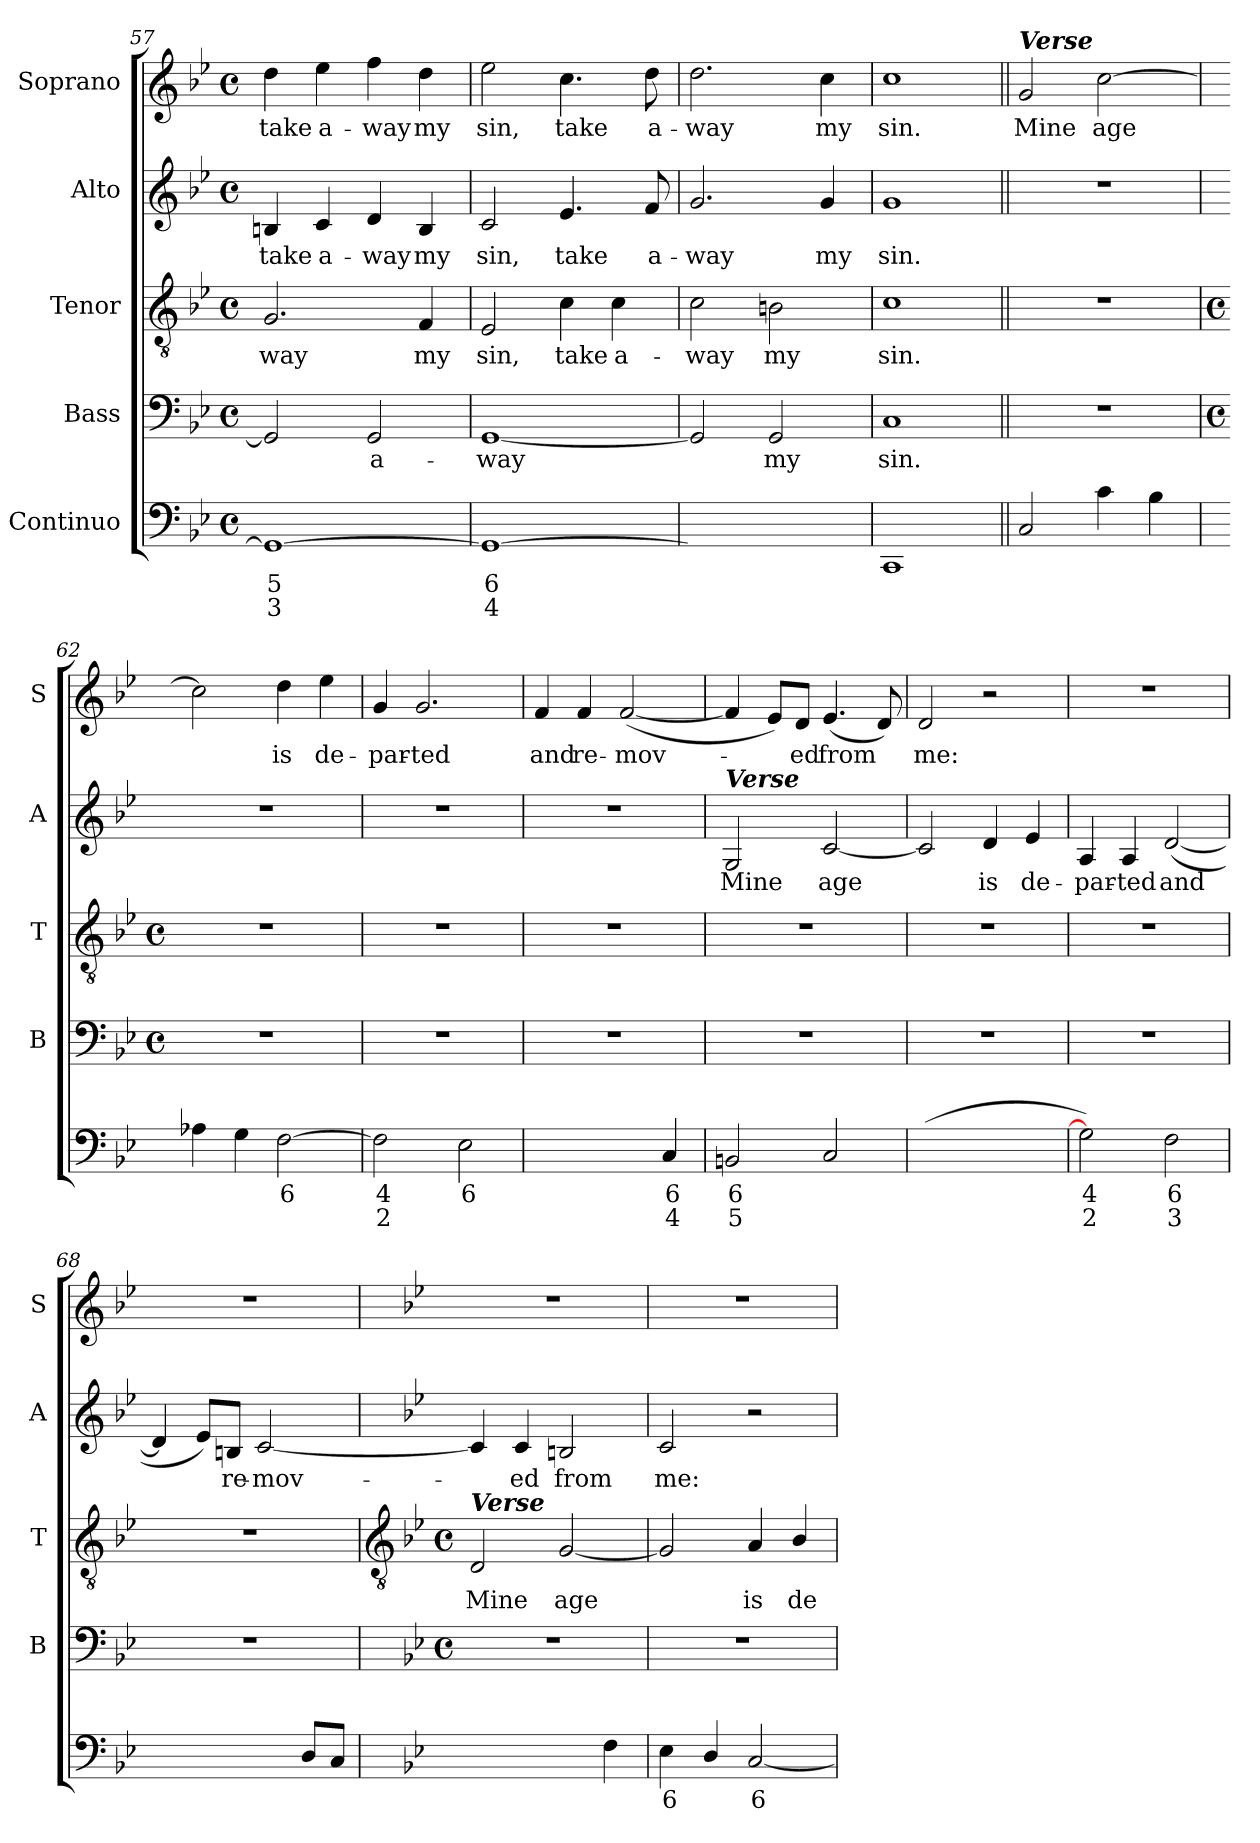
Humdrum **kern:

**kern	**text	**text	**kern	**text	**kern	**text	**kern	**text	**kern	**text
*part5	*part5	*part5	*part4	*part4	*part3	*part3	*part2	*part2	*part1	*part1
*staff5	*staff5	*staff5	*staff4	*staff4	*staff3	*staff3	*staff2	*staff2	*staff1	*staff1
*I"Continuo	*	*	*I"Bass	*	*I"Tenor	*	*I"Alto	*	*I"Soprano	*
*	*	*	*I'B	*	*I'T	*	*I'A	*	*I'S	*
*clefF4	*	*	*clefF4	*	*clefGv2	*	*clefG2	*	*clefG2	*
*k[b-e-]	*	*	*k[b-e-]	*	*k[b-e-]	*	*k[b-e-]	*	*k[b-e-]	*
*B-:	*	*	*B-:	*	*B-:	*	*B-:	*	*B-:	*
*M4/4	*	*	*M4/4	*	*M4/4	*	*M4/4	*	*M4/4	*
*met(c)	*	*	*met(c)	*	*met(c)	*	*met(c)	*	*met(c)	*
=57	=57	=57	=57	=57	=57	=57	=57	=57	=57	=57
!	!LO:LY:b	!LO:LY:b	!	!	!	!LO:LY:b	!	!LO:LY:b	!	!LO:LY:b
1GG\_	5	3	2GG]	.	2.G	-way	4Bn	take	4dd	take
!	!	!	!	!	!	!	!	!LO:LY:b	!	!LO:LY:b
.	.	.	.	.	.	.	4c	a-	4ee-	a-
!	!	!	!	!LO:LY:b	!	!	!	!LO:LY:b	!	!LO:LY:b
.	.	.	2GG	a-	.	.	4d	-way	4ff	-way
!	!	!	!	!	!	!LO:LY:b	!	!LO:LY:b	!	!LO:LY:b
.	.	.	.	.	4F	my	4B	my	4dd	my
=58	=58	=58	=58	=58	=58	=58	=58	=58	=58	=58
!	!LO:LY:b	!LO:LY:b	!	!LO:LY:b	!	!LO:LY:b	!	!LO:LY:b	!	!LO:LY:b
1GG\_	6	4	[1GG	-way	2E-	sin,	2c	sin,	2ee-	sin,
!	!	!	!	!	!	!LO:LY:b	!	!LO:LY:b	!	!LO:LY:b
.	.	.	.	.	4c	take	4.e-	take	4.cc	take
!	!	!	!	!	!	!LO:LY:b	!	!	!	!
.	.	.	.	.	4c	a-	.	.	.	.
!	!	!	!	!	!	!	!	!LO:LY:b	!	!LO:LY:b
.	.	.	.	.	.	.	8f	a-	8dd	a-
=59	=59	=59	=59	=59	=59	=59	=59	=59	=59	=59
!	!LO:LY:b	!LO:LY:b	!	!	!	!LO:LY:b	!	!LO:LY:b	!	!LO:LY:b
2GGyy_	5	4	2GG]	.	2c	-way	2.g	-way	2.dd	-way
!	!LO:LY:b	!	!	!LO:LY:b	!	!LO:LY:b	!	!	!	!
2GGyy]	3	.	2GG	my	2Bn	my	.	.	.	.
!	!	!	!	!	!	!	!	!LO:LY:b	!	!LO:LY:b
.	.	.	.	.	.	.	4g	my	4cc	my
=60	=60	=60	=60	=60	=60	=60	=60	=60	=60	=60
!	!	!	!	!LO:LY:b	!	!LO:LY:b	!	!LO:LY:b	!	!LO:LY:b
1CC	.	.	1C	sin.	1c	sin.	1g	sin.	1cc	sin.
=61||	=61||	=61||	=61||	=61||	=61||	=61||	=61||	=61||	=61||	=61||
!	!	!	!	!	!	!	!	!	!LO:TX:a:Bi:t=Verse	!
!	!	!	!	!	!	!	!	!	!	!LO:LY:b
2C	.	.	1r	.	1r	.	1r	.	2g	Mine
!	!	!	!	!	!	!	!	!	!	!LO:LY:b
4c	.	.	.	.	.	.	.	.	[2cc	age
4B-	.	.	.	.	.	.	.	.	.	.
!!LO:LB:g=z
=62	=62	=62	=62	=62	=62	=62	=62	=62	=62	=62
*	*	*	*M4/4	*	*M4/4	*	*	*	*	*
*	*	*	*met(c)	*	*met(c)	*	*	*	*	*
4A-X	.	.	1r	.	1r	.	1r	.	2cc]	.
4G	.	.	.	.	.	.	.	.	.	.
!	!LO:LY:b	!	!	!	!	!	!	!	!	!LO:LY:b
[2F	6	.	.	.	.	.	.	.	4dd	is
!	!	!	!	!	!	!	!	!	!	!LO:LY:b
.	.	.	.	.	.	.	.	.	4ee-	de-
=63	=63	=63	=63	=63	=63	=63	=63	=63	=63	=63
!	!LO:LY:b	!LO:LY:b	!	!	!	!	!	!	!	!LO:LY:b
2F]	4	2	1r	.	1r	.	1r	.	4g	-par-
!	!	!	!	!	!	!	!	!	!	!LO:LY:b
.	.	.	.	.	.	.	.	.	2.g	-ted
!	!LO:LY:b	!	!	!	!	!	!	!	!	!
2E-	6	.	.	.	.	.	.	.	.	.
=64	=64	=64	=64	=64	=64	=64	=64	=64	=64	=64
!	!LO:LY:b	!	!	!	!	!	!	!	!	!LO:LY:b
[2D/yy	7	.	1r	.	1r	.	1r	.	4f	and
!	!	!	!	!	!	!	!	!	!	!LO:LY:b
.	.	.	.	.	.	.	.	.	4f	re-
!	!LO:LY:b	!	!	!	!	!	!	!	!	!LO:LY:b
4Dyy]	6	.	.	.	.	.	.	.	(<[2f	-mov-
!	!LO:LY:b	!LO:LY:b	!	!	!	!	!	!	!	!
4C	6	4	.	.	.	.	.	.	.	.
=65	=65	=65	=65	=65	=65	=65	=65	=65	=65	=65
!	!	!	!	!	!	!	!LO:TX:a:Bi:t=Verse	!	!	!
!	!LO:LY:b	!LO:LY:b	!	!	!	!	!	!LO:LY:b	!	!
2BBn	6	5	1r	.	1r	.	2G	Mine	4f]	.
.	.	.	.	.	.	.	.	.	8e-/L)	.
!	!	!	!	!	!	!	!	!	!	!LO:LY:b
.	.	.	.	.	.	.	.	.	8d/J	ed
!	!	!	!	!	!	!	!	!LO:LY:b	!	!LO:LY:b
2C	.	.	.	.	.	.	[2c	age	(<4.e-	from
.	.	.	.	.	.	.	.	.	8d)	.
=66	=66	=66	=66	=66	=66	=66	=66	=66	=66	=66
!	!LO:LY:b	!	!	!	!	!	!	!	!	!LO:LY:b
(>[2Gyy	4	.	1r	.	1r	.	2c]	.	2d	me:
!	!LO:LY:b	!	!	!	!	!	!	!LO:LY:b	!	!
2Gyy_	3	.	.	.	.	.	4d	is	2r	.
!	!	!	!	!	!	!	!	!LO:LY:b	!	!
.	.	.	.	.	.	.	4e-	de-	.	.
=67	=67	=67	=67	=67	=67	=67	=67	=67	=67	=67
!	!LO:LY:b	!LO:LY:b	!	!	!	!	!	!LO:LY:b	!	!
2G])	4	2	1r	.	1r	.	4A	-par-	1r	.
!	!	!	!	!	!	!	!	!LO:LY:b	!	!
.	.	.	.	.	.	.	4A	-ted	.	.
!	!LO:LY:b	!LO:LY:b	!	!	!	!	!	!LO:LY:b	!	!
2F	6	3	.	.	.	.	(<[2d	and	.	.
=68	=68	=68	=68	=68	=68	=68	=68	=68	=68	=68
!	!LO:LY:b	!	!	!	!	!	!	!	!	!
[2E-yy	7	.	1r	.	1r	.	4d]	.	1r	.
.	.	.	.	.	.	.	8e-/L)	.	.	.
!	!	!	!	!	!	!	!	!LO:LY:b	!	!
.	.	.	.	.	.	.	8Bn/J	re-	.	.
!	!LO:LY:b	!	!	!	!	!	!	!LO:LY:b	!	!
4E-yy]	6	.	.	.	.	.	[2c	-mov-	.	.
8DL	.	.	.	.	.	.	.	.	.	.
8CJ	.	.	.	.	.	.	.	.	.	.
!!LO:LB:g=z
=69	=69	=69	=69	=69	=69	=69	=69	=69	=69	=69
*	*	*	*	*	*clefGv2	*	*	*	*	*
*	*	*	*k[b-e-]	*	*k[b-e-]	*	*	*	*	*
*	*	*	*B-:	*	*B-:	*	*	*	*	*
*	*	*	*M4/4	*	*M4/4	*	*	*	*	*
*	*	*	*met(c)	*	*met(c)	*	*	*	*	*
!	!	!	!	!	!LO:TX:a:Bi:t=Verse	!	!	!	!	!
!	!LO:LY:b	!	!	!	!	!LO:LY:b	!	!	!	!
[2GGyy	4	.	1r	.	2D	Mine	4c]	.	1r	.
!	!	!	!	!	!	!	!	!LO:LY:b	!	!
.	.	.	.	.	.	.	4c	ed	.	.
!	!LO:LY:b	!	!	!	!	!LO:LY:b	!	!LO:LY:b	!	!
4GGyy]	3	.	.	.	[2G	age	2Bn	from	.	.
4F	.	.	.	.	.	.	.	.	.	.
=70	=70	=70	=70	=70	=70	=70	=70	=70	=70	=70
!	!LO:LY:b	!	!	!	!	!	!	!LO:LY:b	!	!
4E-	6	.	1r	.	2G]	.	2c	me:	1r	.
4D/	.	.	.	.	.	.	.	.	.	.
!	!LO:LY:b	!	!	!	!	!LO:LY:b	!	!	!	!
[2C	6	.	.	.	4A	is	2r	.	.	.
!	!	!	!	!	!	!LO:LY:b	!	!	!	!
.	.	.	.	.	4B-/	de-	.	.	.	.
=	=	=	=	=	=	=	=	=	=	=
*-	*-	*-	*-	*-	*-	*-	*-	*-	*-	*-
